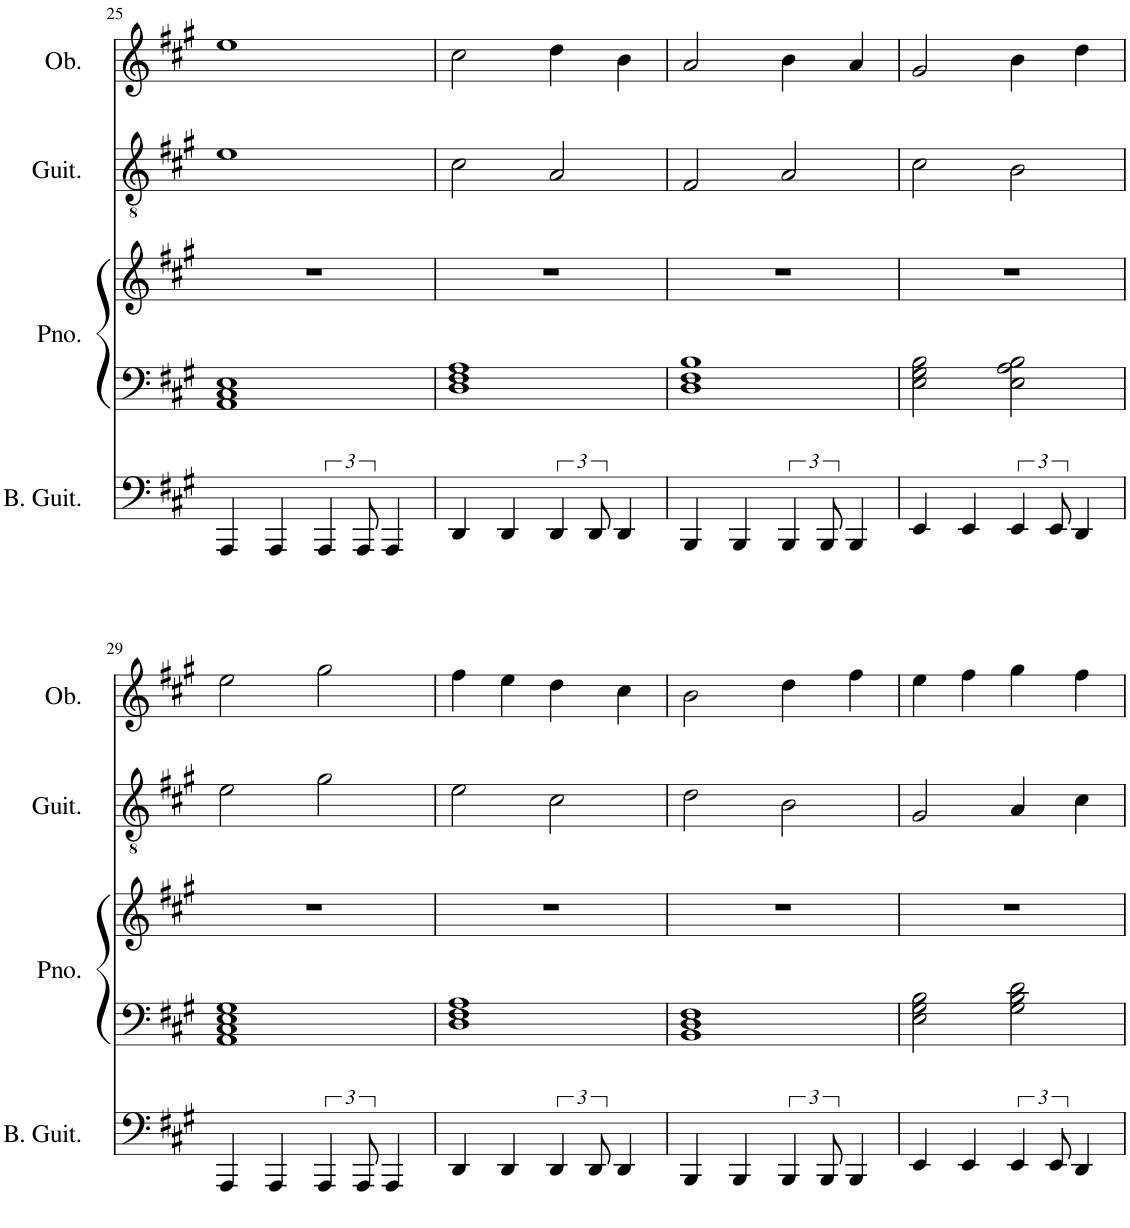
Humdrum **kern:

**kern	**kern	**kern	**kern	**kern
*part4	*part3	*part3	*part2	*part1
*staff5	*staff4	*staff3	*staff2	*staff1
*I"ベース	*I"グランドピアノ	*	*I"クラシックギター	*I"オーボエ
!!LO:PB:g=z
*clefF4	*clefF4	*clefG2	*clefGv2	*clefG2
*k[f#c#g#]	*k[f#c#g#]	*k[f#c#g#]	*k[f#c#g#]	*k[f#c#g#]
*M4/4	*M4/4	*M4/4	*M4/4	*M4/4
=25	=25	=25	=25	=25
4AAA/	1AA 1C# 1E	1r	1e	1ee
4AAA/	.	.	.	.
6AAA/	.	.	.	.
12AAA/	.	.	.	.
4AAA/	.	.	.	.
=26	=26	=26	=26	=26
4DD/	1D 1F# 1A	1r	2c#\	2cc#\
4DD/	.	.	.	.
6DD/	.	.	2A/	4dd\
12DD/	.	.	.	.
4DD/	.	.	.	4b\
=27	=27	=27	=27	=27
4BBB/	1D 1F# 1B	1r	2F#/	2a/
4BBB/	.	.	.	.
6BBB/	.	.	2A/	4b\
12BBB/	.	.	.	.
4BBB/	.	.	.	4a/
=28	=28	=28	=28	=28
4EE/	2E\ 2G#\ 2B\	1r	2c#\	2g#/
4EE/	.	.	.	.
6EE/	2E\ 2A\ 2B\	.	2B\	4b\
12EE/	.	.	.	.
4DD/	.	.	.	4dd\
!!LO:LB:g=z
=29	=29	=29	=29	=29
4AAA/	1AA 1C# 1E 1G#	1r	2e\	2ee\
4AAA/	.	.	.	.
6AAA/	.	.	2g#\	2gg#\
12AAA/	.	.	.	.
4AAA/	.	.	.	.
=30	=30	=30	=30	=30
4DD/	1D 1F# 1A	1r	2e\	4ff#\
4DD/	.	.	.	4ee\
6DD/	.	.	2c#\	4dd\
12DD/	.	.	.	.
4DD/	.	.	.	4cc#\
=31	=31	=31	=31	=31
4BBB/	1BB 1D 1F#	1r	2d\	2b\
4BBB/	.	.	.	.
6BBB/	.	.	2B\	4dd\
12BBB/	.	.	.	.
4BBB/	.	.	.	4ff#\
=32	=32	=32	=32	=32
4EE/	2E\ 2G#\ 2B\	1r	2G#/	4ee\
4EE/	.	.	.	4ff#\
6EE/	2G#\ 2B\ 2d\	.	4A/	4gg#\
12EE/	.	.	.	.
4DD/	.	.	4c#\	4ff#\
=	=	=	=	=
*-	*-	*-	*-	*-
